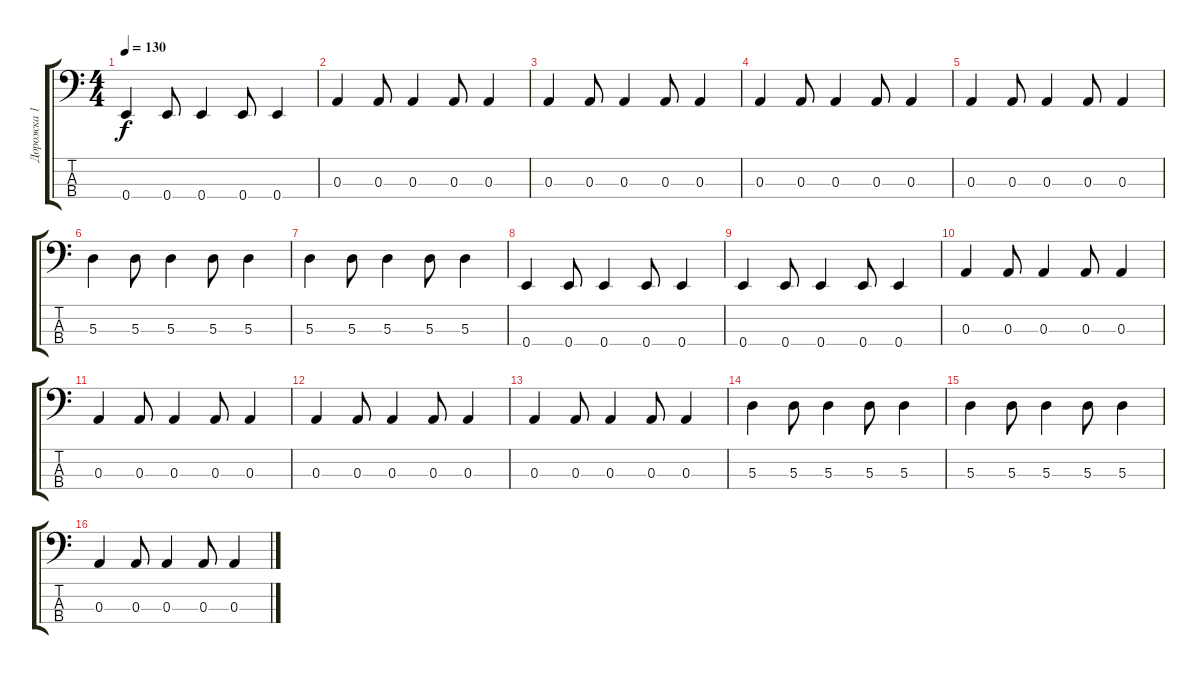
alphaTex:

\track ("Дорожка 1" "Дорожка 1") {instrument electricbasspick}
\staff {score tabs}
\tuning (G2 D2 A1 E1) {hide}
\ts (4 4)
\tempo 130
\clef f4
\ks c
0.4.4{dy f} 0.4.8 0.4.4 0.4.8 0.4.4 |
0.3.4 0.3.8 0.3.4 0.3.8 0.3.4 |
0.3.4 0.3.8 0.3.4 0.3.8 0.3.4 |
0.3.4 0.3.8 0.3.4 0.3.8 0.3.4 |
0.3.4 0.3.8 0.3.4 0.3.8 0.3.4 |
5.3.4 5.3.8 5.3.4 5.3.8 5.3.4 |
5.3.4 5.3.8 5.3.4 5.3.8 5.3.4 |
0.4.4 0.4.8 0.4.4 0.4.8 0.4.4 |
0.4.4 0.4.8 0.4.4 0.4.8 0.4.4 |
0.3.4 0.3.8 0.3.4 0.3.8 0.3.4 |
0.3.4 0.3.8 0.3.4 0.3.8 0.3.4 |
0.3.4 0.3.8 0.3.4 0.3.8 0.3.4 |
0.3.4 0.3.8 0.3.4 0.3.8 0.3.4 |
5.3.4 5.3.8 5.3.4 5.3.8 5.3.4 |
5.3.4 5.3.8 5.3.4 5.3.8 5.3.4 |
0.3.4 0.3.8 0.3.4 0.3.8 0.3.4
